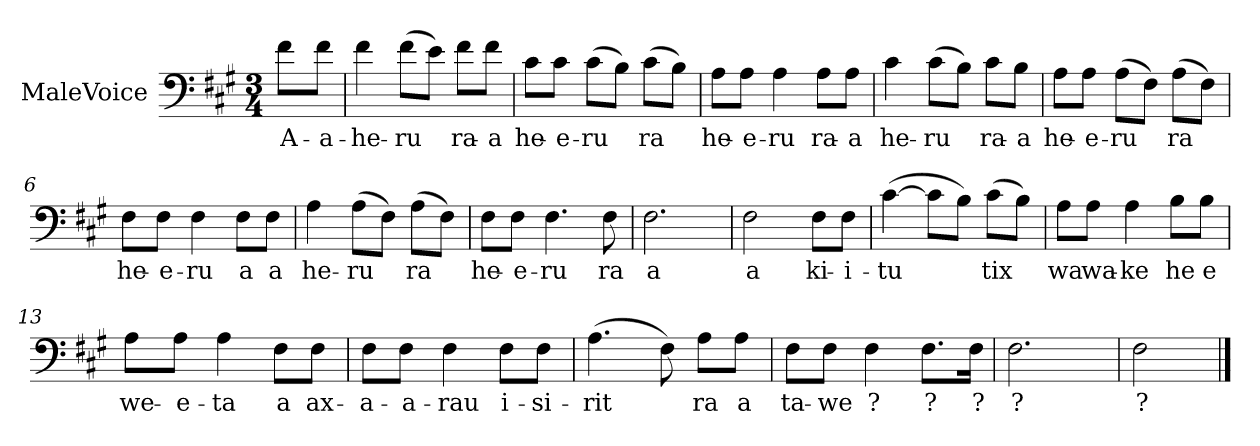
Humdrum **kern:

**kern	**text
*part1	*part1
*staff1	*staff1
*I"MaleVoice	*
*clefF4	*
*k[f#c#g#]	*
*M3/4	*
*MM84	*
=	=
8f#\L	A-
8f#\J	-a-
=1	=1
4f#	-he-
(8f#\L	-ru
8e\J)	.
8f#\L	ra-
8f#\J	-a
=2	=2
8c#\L	he-
8c#\J	-e-
(8c#\L	-ru
8B\J)	.
(8c#\L	ra
8B\J)	.
=3	=3
8A\L	he-
8A\J	-e-
4A	-ru
8A\L	ra-
8A\J	-a
=4	=4
4c#	he-
(8c#\L	-ru
8B\J)	.
8c#\L	ra-
8B\J	-a
=5	=5
8A\L	he-
8A\J	-e-
(8A\L	-ru
8F#\J)	.
(8A\L	ra
8F#\J)	.
=6	=6
8F#\L	he-
8F#\J	-e-
4F#	-ru
8F#\L	a
8F#\J	a
=7	=7
4A	he-
(8A\L	-ru
8F#\J)	.
(8A\L	ra
8F#\J)	.
=8	=8
8F#\L	he-
8F#\J	-e-
4.F#	-ru
8F#	ra
=9	=9
2.F#	-a
=10	=10
2F#	a
8F#\L	ki-
8F#\J	-i-
=11	=11
([4c#	-tu
8c#\L]	.
8B\J)	.
(8c#\L	tix
8B\J)	.
=12	=12
8A\L	wa
8A\J	wa-
4A	-ke
8B\L	he
8B\J	e
=13	=13
8A\L	we-
8A\J	-e-
4A	-ta
8F#\L	a
8F#\J	ax-
=14	=14
8F#\L	-a-
8F#\J	-a-
4F#	-rau
8F#\L	i-
8F#\J	-si-
=15	=15
(4.A	-rit
8F#)	.
8A\L	ra
8A\J	a
=16	=16
8F#\L	ta-
8F#\J	-we
4F#	?
8.F#\L	?
16F#\Jk	?
=17	=17
2.F#	?
=18	=18
2F#	?
==	==
*-	*-
